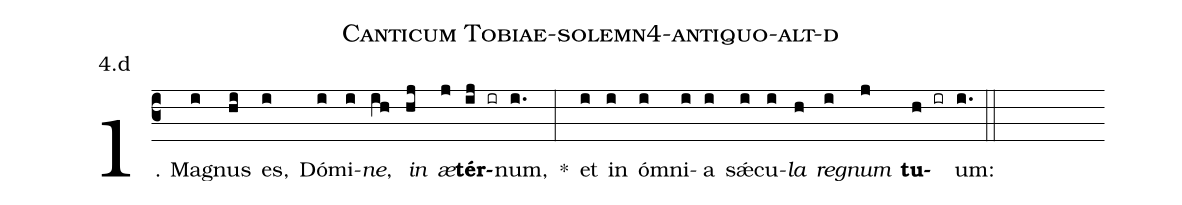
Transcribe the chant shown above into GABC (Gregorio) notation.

name: Canticum Tobiae-solemn4-antiquo-alt-d;
annotation: 4.d;
%%
(c3)1. Ma(i)gnus(hi) es,(i) Dó(i)mi(i)<i>ne</i>,(ih) <i>in</i>(hj) <i>æ</i>(j)<b>tér</b>(ij ir)num,(i.) *(:) et(i) in(i) óm(i)ni(i)a(i) sǽ(i)cu(i)<i>la</i>(h) <i>re</i>(i)<i>gnum</i>(j) <b>tu</b>(h ir)um:(i.) (::)
